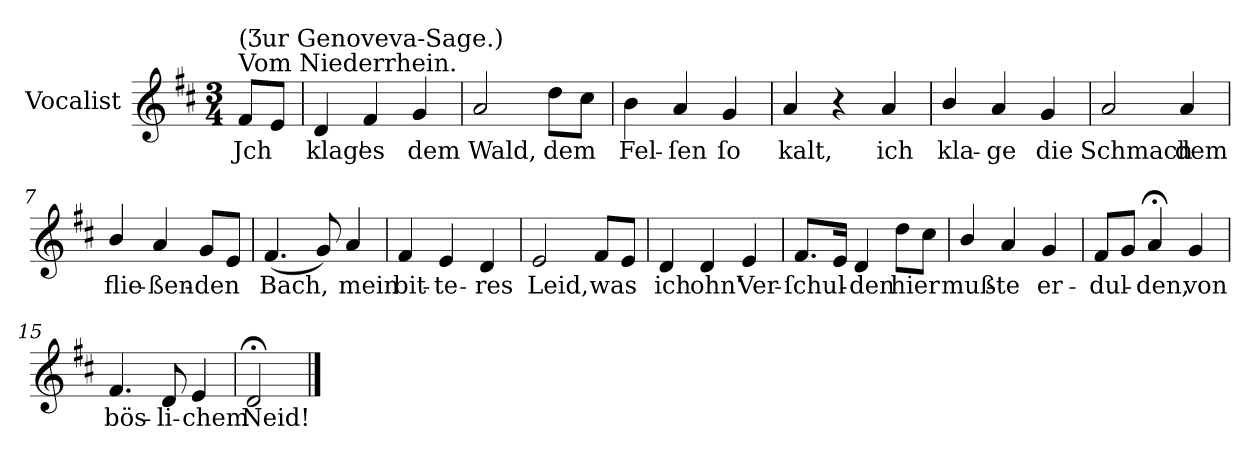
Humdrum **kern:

**kern	**text
*part1	*part1
*staff1	*staff1
*I"Vocalist	*
*k[f#c#]	*
*D:	*
*M3/4	*
=	=
!LO:TX:a:t=Vom Niederrhein.	!
!LO:TX:a:t=(Ʒur Genoveva-Sage.)	!
8f#L	Jch
8eJ	.
=1	=1
4d	klag'
4f#	es
4g	dem
=2	=2
2a	Wald,
8ddL	dem
8cc#J	.
=3	=3
4b	Fel-
4a	-ſen
4g	ſo
=4	=4
4a	kalt,
4r	.
4a	ich
=5	=5
4b/	kla-
4a	-ge
4g	die
=6	=6
2a	Schmach
4a	dem
=7	=7
4b/	flie-
4a	-ßen-
8gL	-den
8eJ	.
=8	=8
(4.f#	Bach,
8g)	.
4a	mein
=9	=9
4f#	bit-
4e	-te-
4d	-res
=10	=10
2e	Leid,
8f#L	was
8eJ	.
=11	=11
4d	ich
4d	ohn'
4e	Ver-
=12	=12
8.f#L	-ſchul-
16eJk	.
4d	-den
8ddL	hier
8cc#J	.
=13	=13
4b/	muß-
4a	-te
4g	er-
=14	=14
8f#L	-dul-
8gJ	.
4a;<	-den,
4g	von
=15	=15
4.f#	bös-
8d	-li-
4e	-chem
=16	=16
2d;<	Neid!
==	==
*-	*-
